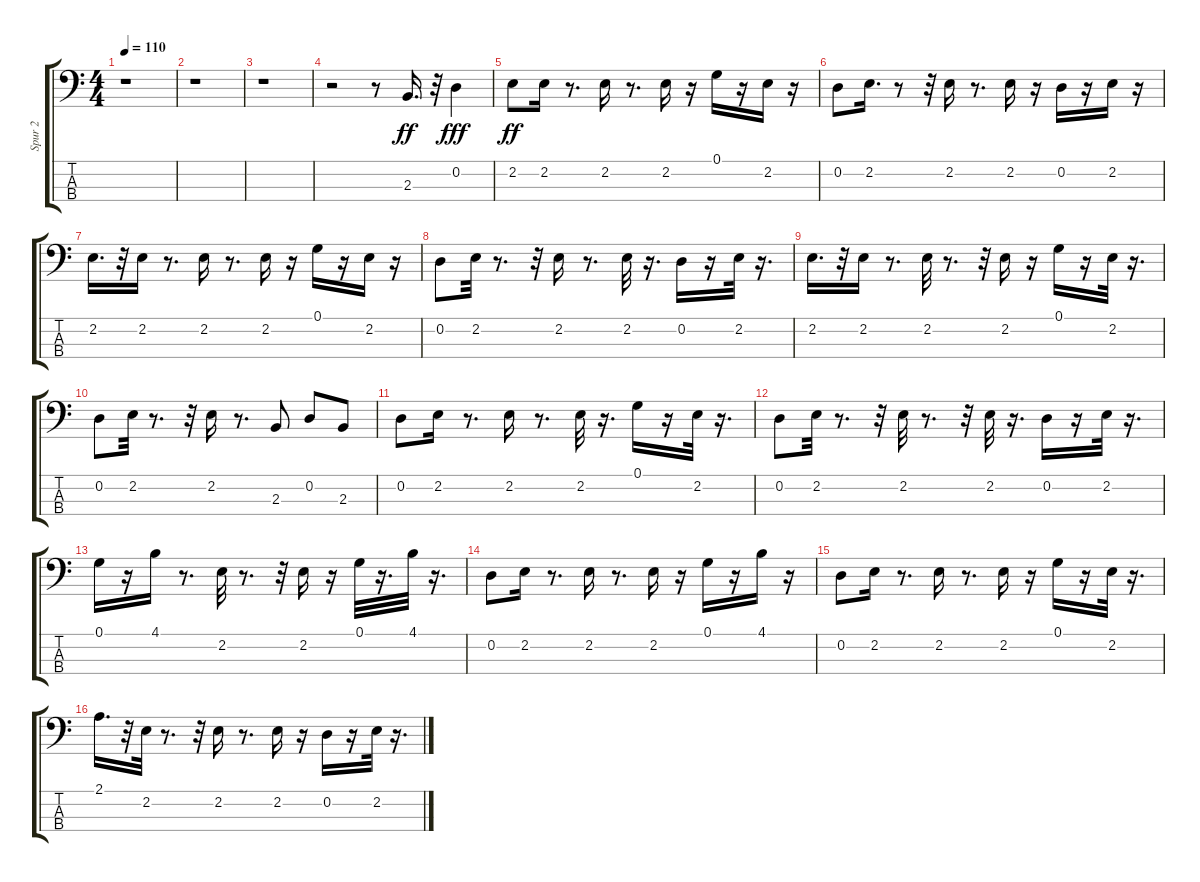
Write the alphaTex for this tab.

\track ("Spur 2" "Spur 2") {instrument fretlessbass}
\staff {score tabs}
\tuning (G2 D2 A1 E1) {hide}
\ts (4 4)
\tempo 110
\clef f4
\ks c
r.1{dy ff instrument fretlessbass} |
r.1 |
r.1 |
r.2 r.8 2.3.16{d} r.32 0.2.4{dy fff} |
2.2.8{dy ff} 2.2.16 r.8{d} 2.2.16 r.8{d} 2.2.16 r.16 0.1.16 r.16 2.2.16 r.16 |
0.2.8 2.2.16{d} r.8 r.32 2.2.16 r.8{d} 2.2.16 r.16 0.2.16 r.16 2.2.16 r.16 |
2.2.16{d} r.32 2.2.16 r.8{d} 2.2.16 r.8{d} 2.2.16 r.16 0.1.16 r.16 2.2.16 r.16 |
0.2.8 2.2.32 r.8{d} r.32 2.2.16 r.8{d} 2.2.32 r.16{d} 0.2.16 r.16 2.2.32 r.16{d} |
2.2.16{d} r.32 2.2.16 r.8{d} 2.2.32 r.8{d} r.32 2.2.16 r.16 0.1.16 r.16 2.2.32 r.16{d} |
0.2.8 2.2.32 r.8{d} r.32 2.2.16 r.8{d} 2.3.8 0.2.8 2.3.8 |
0.2.8 2.2.16 r.8{d} 2.2.16 r.8{d} 2.2.32 r.16{d} 0.1.16 r.16 2.2.32 r.16{d} |
0.2.8 2.2.32 r.8{d} r.32 2.2.32 r.8{d} r.32 2.2.32 r.16{d} 0.2.16 r.16 2.2.32 r.16{d} |
0.1.16 r.16 4.1.16 r.8{d} 2.2.32 r.8{d} r.32 2.2.16 r.16 0.1.32 r.16{d} 4.1.32 r.16{d} |
0.2.8 2.2.16 r.8{d} 2.2.16 r.8{d} 2.2.16 r.16 0.1.16 r.16 4.1.16 r.16 |
0.2.8 2.2.16 r.8{d} 2.2.16 r.8{d} 2.2.16 r.16 0.1.16 r.16 2.2.32 r.16{d} |
2.1.16{d} r.32 2.2.32 r.8{d} r.32 2.2.16 r.8{d} 2.2.16 r.16 0.2.16 r.16 2.2.32 r.16{d}
